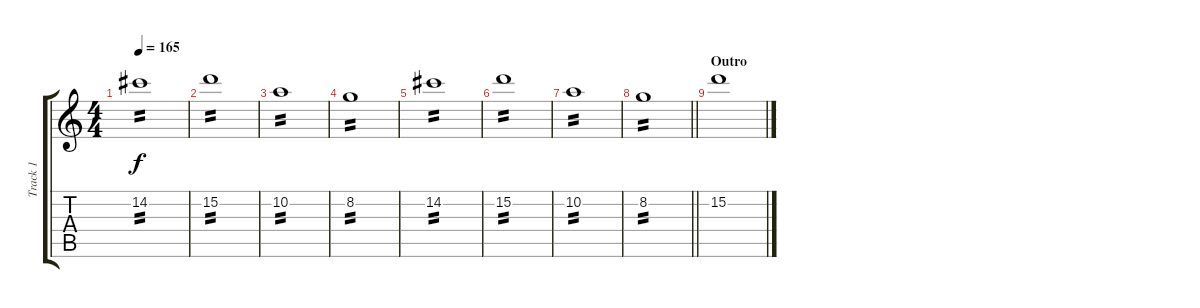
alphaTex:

\track ("Track 1" "Track 1") {instrument electricguitarclean}
\staff {score tabs}
\tuning (E4 B3 G3 D3 A2 E2) {hide}
\ts (4 4)
\tempo 165
\clef g2
\ks c
14.2.1{tp 2 dy f} |
15.2.1{tp 2} |
10.2.1{tp 2} |
8.2.1{tp 2} |
14.2.1{tp 2} |
15.2.1{tp 2} |
10.2.1{tp 2} |
\barLineRight lightlight
8.2.1{tp 2} |
\section ("" "Outro")
15.2.1
